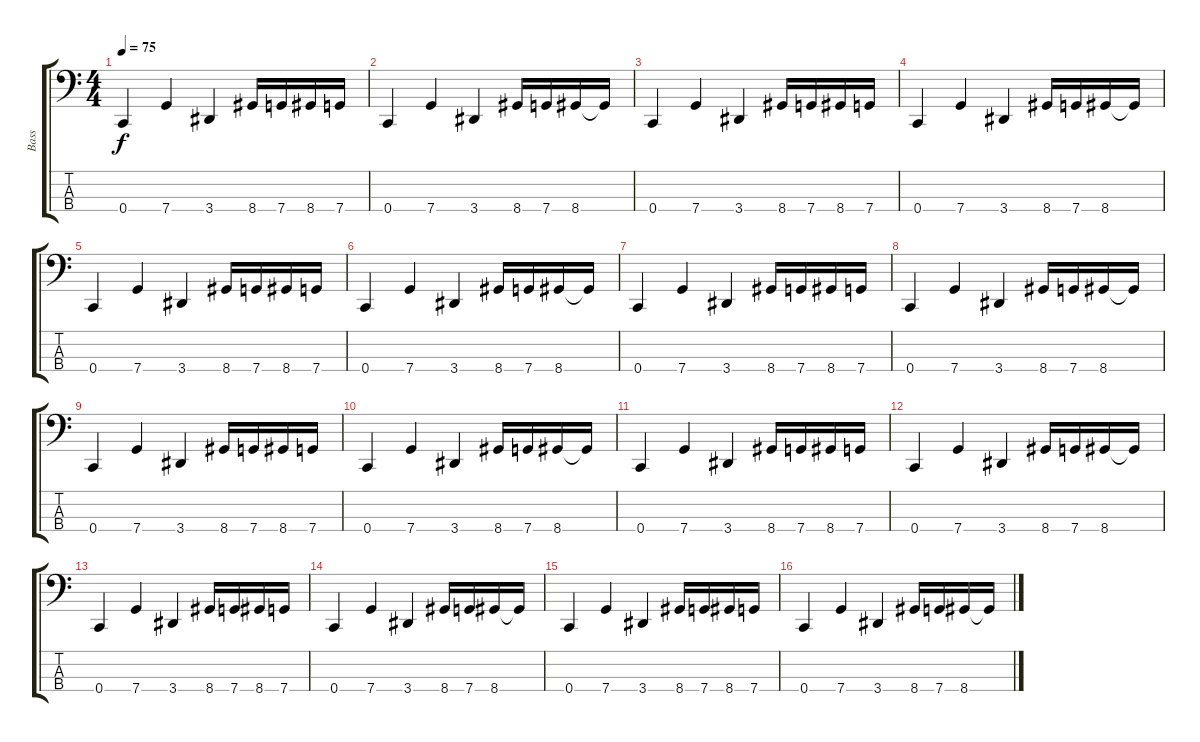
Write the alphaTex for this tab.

\track ("Bass" "Bass") {instrument electricbassfinger}
\staff {score tabs}
\tuning (F2 C2 G1 C1) {hide}
\ts (4 4)
\tempo 75
\clef f4
\ks c
0.4.4{dy f} 7.4.4 3.4.4 8.4.16 7.4.16 8.4.16 7.4.16 |
0.4.4 7.4.4 3.4.4 8.4.16 7.4.16 8.4.16 8.4{t}.16 |
0.4.4 7.4.4 3.4.4 8.4.16 7.4.16 8.4.16 7.4.16 |
0.4.4 7.4.4 3.4.4 8.4.16 7.4.16 8.4.16 8.4{t}.16 |
0.4.4 7.4.4 3.4.4 8.4.16 7.4.16 8.4.16 7.4.16 |
0.4.4 7.4.4 3.4.4 8.4.16 7.4.16 8.4.16 8.4{t}.16 |
0.4.4 7.4.4 3.4.4 8.4.16 7.4.16 8.4.16 7.4.16 |
0.4.4 7.4.4 3.4.4 8.4.16 7.4.16 8.4.16 8.4{t}.16 |
0.4.4 7.4.4 3.4.4 8.4.16 7.4.16 8.4.16 7.4.16 |
0.4.4 7.4.4 3.4.4 8.4.16 7.4.16 8.4.16 8.4{t}.16 |
0.4.4 7.4.4 3.4.4 8.4.16 7.4.16 8.4.16 7.4.16 |
0.4.4 7.4.4 3.4.4 8.4.16 7.4.16 8.4.16 8.4{t}.16 |
0.4.4 7.4.4 3.4.4 8.4.16 7.4.16 8.4.16 7.4.16 |
0.4.4 7.4.4 3.4.4 8.4.16 7.4.16 8.4.16 8.4{t}.16 |
0.4.4 7.4.4 3.4.4 8.4.16 7.4.16 8.4.16 7.4.16 |
0.4.4 7.4.4 3.4.4 8.4.16 7.4.16 8.4.16 8.4{t}.16
